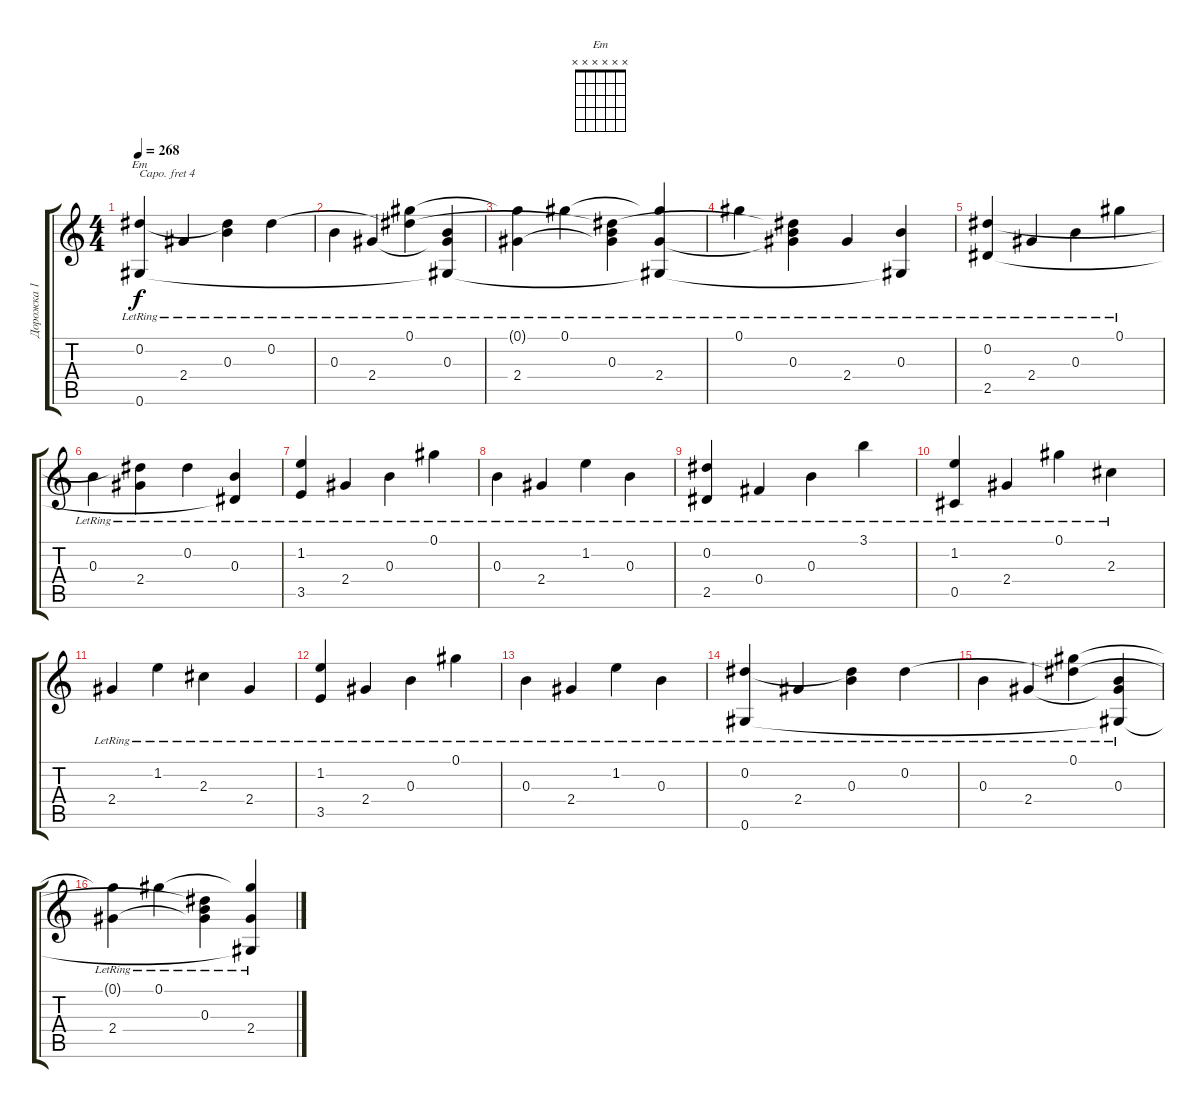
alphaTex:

\track ("Дорожка 1" "Дорожка 1") {solo instrument acousticguitarsteel}
\staff {score tabs}
\capo 4
\tuning (E4 B3 G3 D3 A2 E2) {hide}
\chord ("Em" x x x x x x)
\ts (4 4)
\tempo 268
\clef g2
\ks c
(0.2{lr} 0.6{lr}).4{ch "Em" dy f} 2.4{lr}.4 (0.2{t} 0.3{lr}).4 0.2{lr}.4 |
0.3{lr}.4 2.4{lr}.4 (0.1{lr} 0.2{t}).4 (0.3{lr} 2.4{t} 0.6{t}).4 |
(0.1{t} 2.4{lr}).4 0.1{lr}.4 (0.2{t} 0.3{lr} 2.4{t}).4 (0.1{t} 2.4{lr} 0.6{t}).4 |
0.1{lr}.4 (0.2{t} 0.3{lr} 2.4{t}).4 2.4{lr}.4 (0.3{lr} 0.6{t}).4 |
(0.2{lr} 2.5{lr}).4 2.4{lr}.4 0.3{lr}.4 0.1{lr}.4 |
0.3{lr}.4 (0.2{t} 2.4{lr}).4 0.2{lr}.4 (0.3{lr} 2.5{t}).4 |
(1.2{lr} 3.5{lr}).4 2.4{lr}.4 0.3{lr}.4 0.1{lr}.4 |
0.3{lr}.4 2.4{lr}.4 1.2{lr}.4 0.3{lr}.4 |
(0.2 2.5{lr}).4 0.4{lr}.4 0.3{lr}.4 3.1{lr}.4 |
(1.2{lr} 0.5{lr}).4 2.4{lr}.4 0.1{lr}.4 2.3{lr}.4 |
2.4{lr}.4 1.2{lr}.4 2.3{lr}.4 2.4{lr}.4 |
(1.2{lr} 3.5{lr}).4 2.4{lr}.4 0.3{lr}.4 0.1{lr}.4 |
0.3{lr}.4 2.4{lr}.4 1.2{lr}.4 0.3{lr}.4 |
(0.2{lr} 0.6{lr}).4 2.4{lr}.4 (0.2{t} 0.3{lr}).4 0.2{lr}.4 |
0.3{lr}.4 2.4{lr}.4 (0.1{lr} 0.2{t}).4 (0.3{lr} 2.4{t} 0.6{t}).4 |
(0.1{t} 2.4{lr}).4 0.1{lr}.4 (0.2{t} 0.3{lr} 2.4{t}).4 (0.1{t} 2.4{lr} 0.6{t}).4
